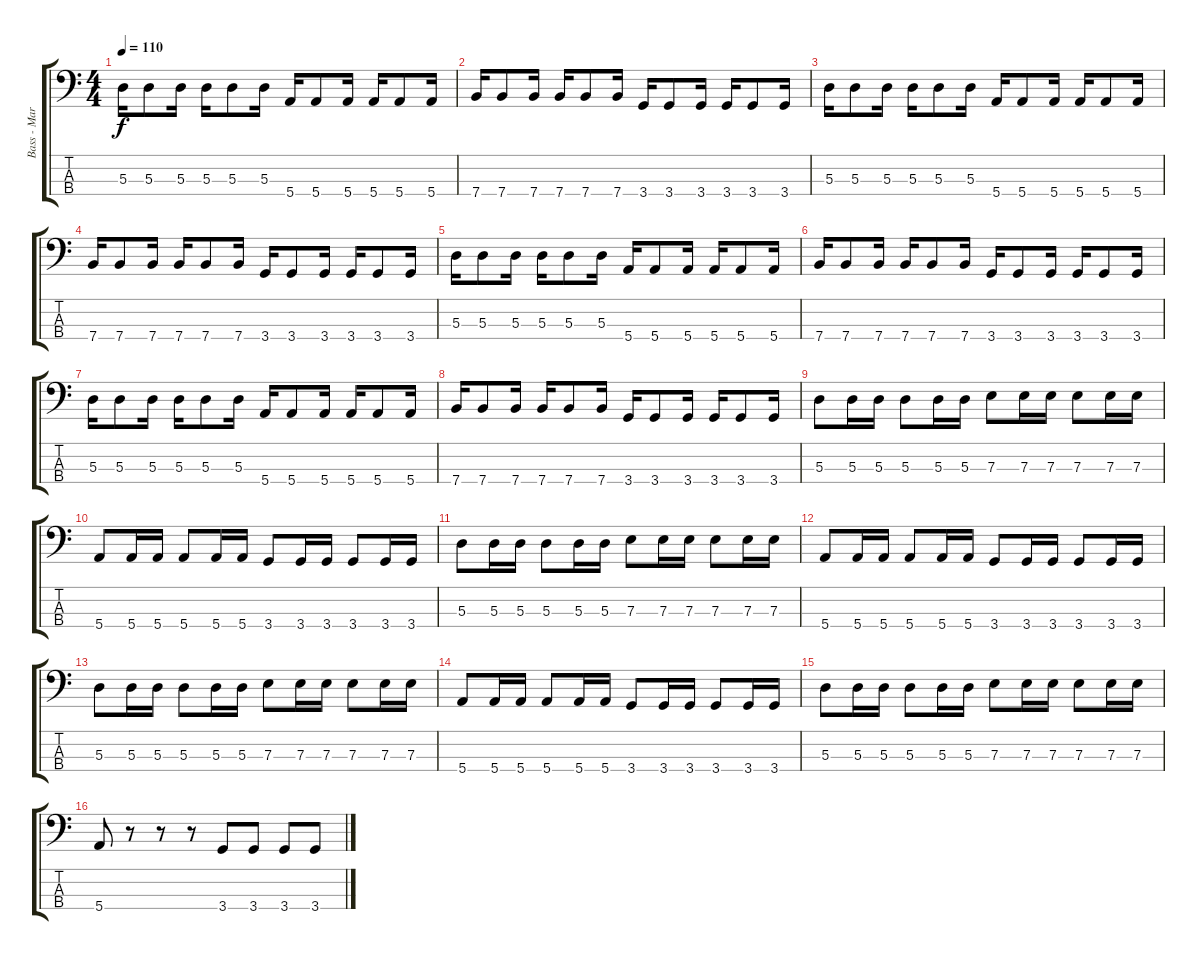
\track ("Bass - Mark" "Bass - Mar") {instrument electricbasspick}
\staff {score tabs}
\tuning (G2 D2 A1 E1) {hide}
\ts (4 4)
\tempo 110
\clef f4
\ks c
5.3.16{dy f} 5.3.8 5.3.16 5.3.16 5.3.8 5.3.16 5.4.16 5.4.8 5.4.16 5.4.16 5.4.8 5.4.16 |
7.4.16 7.4.8 7.4.16 7.4.16 7.4.8 7.4.16 3.4.16 3.4.8 3.4.16 3.4.16 3.4.8 3.4.16 |
5.3.16 5.3.8 5.3.16 5.3.16 5.3.8 5.3.16 5.4.16 5.4.8 5.4.16 5.4.16 5.4.8 5.4.16 |
7.4.16 7.4.8 7.4.16 7.4.16 7.4.8 7.4.16 3.4.16 3.4.8 3.4.16 3.4.16 3.4.8 3.4.16 |
5.3.16 5.3.8 5.3.16 5.3.16 5.3.8 5.3.16 5.4.16 5.4.8 5.4.16 5.4.16 5.4.8 5.4.16 |
7.4.16 7.4.8 7.4.16 7.4.16 7.4.8 7.4.16 3.4.16 3.4.8 3.4.16 3.4.16 3.4.8 3.4.16 |
5.3.16 5.3.8 5.3.16 5.3.16 5.3.8 5.3.16 5.4.16 5.4.8 5.4.16 5.4.16 5.4.8 5.4.16 |
7.4.16 7.4.8 7.4.16 7.4.16 7.4.8 7.4.16 3.4.16 3.4.8 3.4.16 3.4.16 3.4.8 3.4.16 |
5.3.8 5.3.16 5.3.16 5.3.8 5.3.16 5.3.16 7.3.8 7.3.16 7.3.16 7.3.8 7.3.16 7.3.16 |
5.4.8 5.4.16 5.4.16 5.4.8 5.4.16 5.4.16 3.4.8 3.4.16 3.4.16 3.4.8 3.4.16 3.4.16 |
5.3.8 5.3.16 5.3.16 5.3.8 5.3.16 5.3.16 7.3.8 7.3.16 7.3.16 7.3.8 7.3.16 7.3.16 |
5.4.8 5.4.16 5.4.16 5.4.8 5.4.16 5.4.16 3.4.8 3.4.16 3.4.16 3.4.8 3.4.16 3.4.16 |
5.3.8 5.3.16 5.3.16 5.3.8 5.3.16 5.3.16 7.3.8 7.3.16 7.3.16 7.3.8 7.3.16 7.3.16 |
5.4.8 5.4.16 5.4.16 5.4.8 5.4.16 5.4.16 3.4.8 3.4.16 3.4.16 3.4.8 3.4.16 3.4.16 |
5.3.8 5.3.16 5.3.16 5.3.8 5.3.16 5.3.16 7.3.8 7.3.16 7.3.16 7.3.8 7.3.16 7.3.16 |
5.4.8 r.8 r.8 r.8 3.4.8 3.4.8 3.4.8 3.4.8
